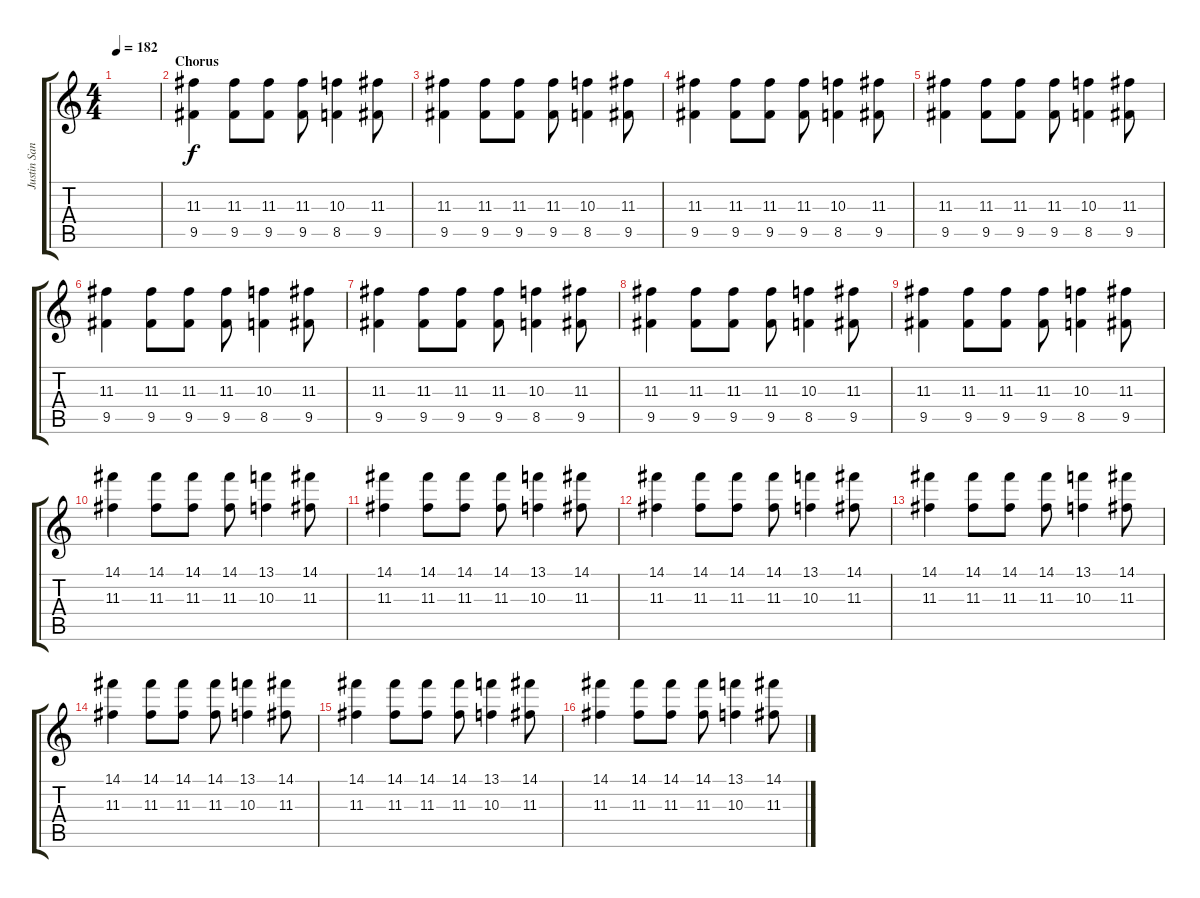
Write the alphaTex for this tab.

\track ("Justin Sane - Guitar" "Justin San") {instrument distortionguitar}
\staff {score tabs}
\tuning (E4 B3 G3 D3 A2 E2) {hide}
\ts (4 4)
\tempo 182
\clef g2
\ks c
|
\section ("" "Chorus")
(11.3 9.5).4 (11.3 9.5).8 (11.3 9.5).8 (11.3 9.5).8 (10.3 8.5).4 (11.3 9.5).8 |
(11.3 9.5).4 (11.3 9.5).8 (11.3 9.5).8 (11.3 9.5).8 (10.3 8.5).4 (11.3 9.5).8 |
(11.3 9.5).4 (11.3 9.5).8 (11.3 9.5).8 (11.3 9.5).8 (10.3 8.5).4 (11.3 9.5).8 |
(11.3 9.5).4 (11.3 9.5).8 (11.3 9.5).8 (11.3 9.5).8 (10.3 8.5).4 (11.3 9.5).8 |
(11.3 9.5).4 (11.3 9.5).8 (11.3 9.5).8 (11.3 9.5).8 (10.3 8.5).4 (11.3 9.5).8 |
(11.3 9.5).4 (11.3 9.5).8 (11.3 9.5).8 (11.3 9.5).8 (10.3 8.5).4 (11.3 9.5).8 |
(11.3 9.5).4 (11.3 9.5).8 (11.3 9.5).8 (11.3 9.5).8 (10.3 8.5).4 (11.3 9.5).8 |
(11.3 9.5).4 (11.3 9.5).8 (11.3 9.5).8 (11.3 9.5).8 (10.3 8.5).4 (11.3 9.5).8 |
(14.1 11.3).4 (14.1 11.3).8 (14.1 11.3).8 (14.1 11.3).8 (13.1 10.3).4 (14.1 11.3).8 |
(14.1 11.3).4 (14.1 11.3).8 (14.1 11.3).8 (14.1 11.3).8 (13.1 10.3).4 (14.1 11.3).8 |
(14.1 11.3).4 (14.1 11.3).8 (14.1 11.3).8 (14.1 11.3).8 (13.1 10.3).4 (14.1 11.3).8 |
(14.1 11.3).4 (14.1 11.3).8 (14.1 11.3).8 (14.1 11.3).8 (13.1 10.3).4 (14.1 11.3).8 |
(14.1 11.3).4 (14.1 11.3).8 (14.1 11.3).8 (14.1 11.3).8 (13.1 10.3).4 (14.1 11.3).8 |
(14.1 11.3).4 (14.1 11.3).8 (14.1 11.3).8 (14.1 11.3).8 (13.1 10.3).4 (14.1 11.3).8 |
(14.1 11.3).4 (14.1 11.3).8 (14.1 11.3).8 (14.1 11.3).8 (13.1 10.3).4 (14.1 11.3).8
